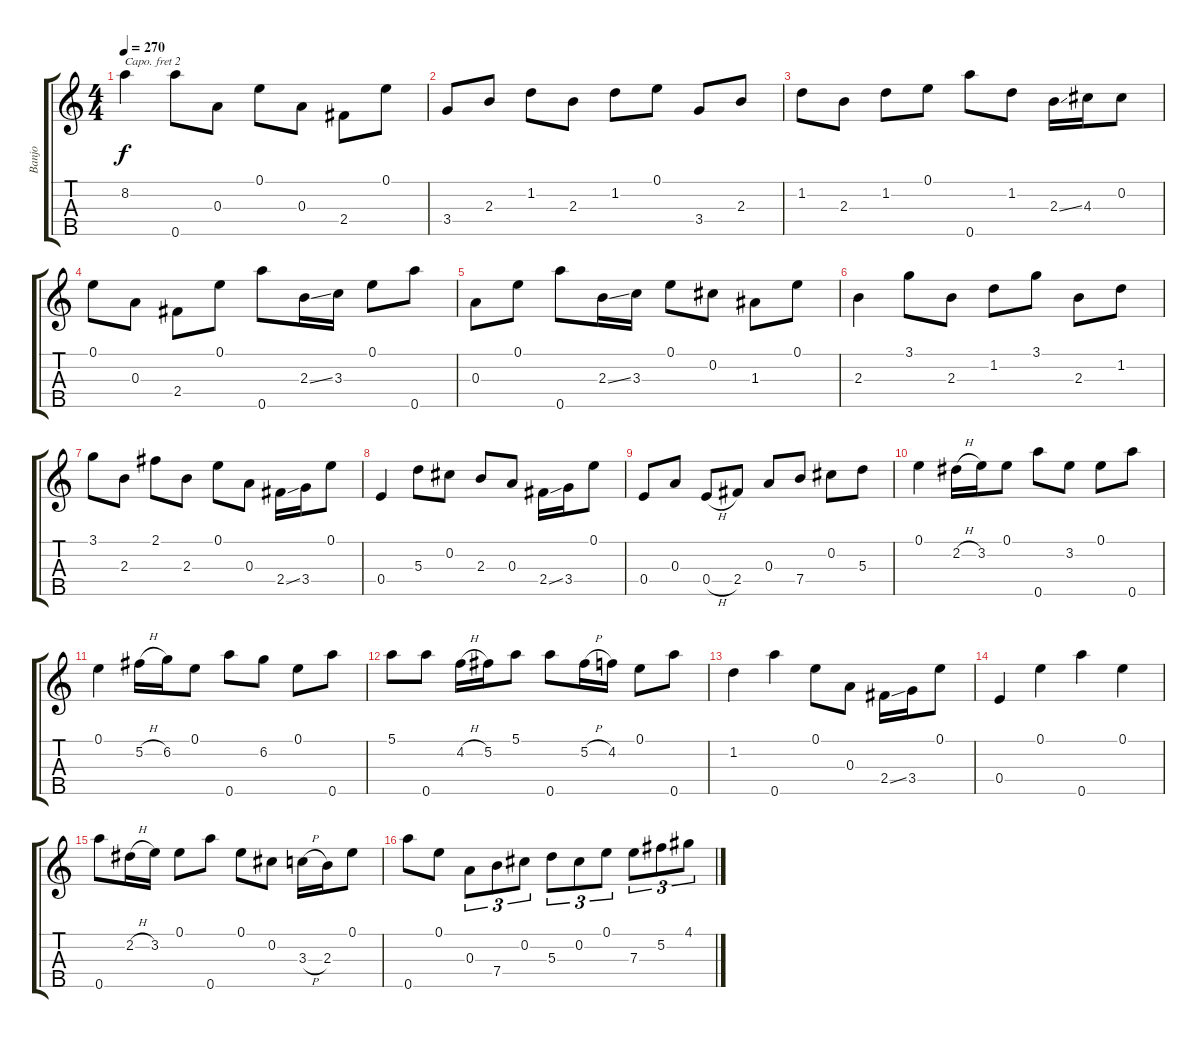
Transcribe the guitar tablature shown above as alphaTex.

\track ("Banjo" "Banjo") {instrument banjo}
\staff {score tabs}
\capo 2
\tuning (D4 B3 G3 D3 G4) {hide}
\displaytranspose 12
\ts (4 4)
\tempo 270
\clef g2
\ks c
8.2.4{dy f} 0.5.8 0.3.8 0.1.8 0.3.8 2.4.8 0.1.8 |
3.4.8 2.3.8 1.2.8 2.3.8 1.2.8 0.1.8 3.4.8 2.3.8 |
1.2.8 2.3.8 1.2.8 0.1.8 0.5.8 1.2.8 2.3{ss}.16 4.3.16 0.2.8 |
0.1.8 0.3.8 2.4.8 0.1.8 0.5.8 2.3{ss}.16 3.3.16 0.1.8 0.5.8 |
0.3.8 0.1.8 0.5.8 2.3{ss}.16 3.3.16 0.1.8 0.2.8 1.3.8 0.1.8 |
2.3.4 3.1.8 2.3.8 1.2.8 3.1.8 2.3.8 1.2.8 |
3.1.8 2.3.8 2.1.8 2.3.8 0.1.8 0.3.8 2.4{ss}.16 3.4.16 0.1.8 |
0.4.4 5.3.8 0.2.8 2.3.8 0.3.8 2.4{ss}.16 3.4.16 0.1.8 |
0.4.8 0.3.8 0.4{h}.8 2.4.8 0.3.8 7.4.8 0.2.8 5.3.8 |
0.1.4 2.2{h}.16 3.2.16 0.1.8 0.5.8 3.2.8 0.1.8 0.5.8 |
0.1.4 5.2{h}.16 6.2.16 0.1.8 0.5.8 6.2.8 0.1.8 0.5.8 |
5.1.8 0.5.8 4.2{h}.16 5.2.16 5.1.8 0.5.8 5.2{h}.16 4.2.16 0.1.8 0.5.8 |
1.2.4 0.5.4 0.1.8 0.3.8 2.4{ss}.16 3.4.16 0.1.8 |
0.4.4 0.1.4 0.5.4 0.1.4 |
0.5.8 2.2{h}.16 3.2.16 0.1.8 0.5.8 0.1.8 0.2.8 3.3{h}.16 2.3.16 0.1.8 |
0.5.8 0.1.8 0.3.8{tu (3 2)} 7.4.8{tu (3 2)} 0.2.8{tu (3 2)} 5.3.8{tu (3 2)} 0.2.8{tu (3 2)} 0.1.8{tu (3 2)} 7.3.8{tu (3 2)} 5.2.8{tu (3 2)} 4.1.8{tu (3 2)}
